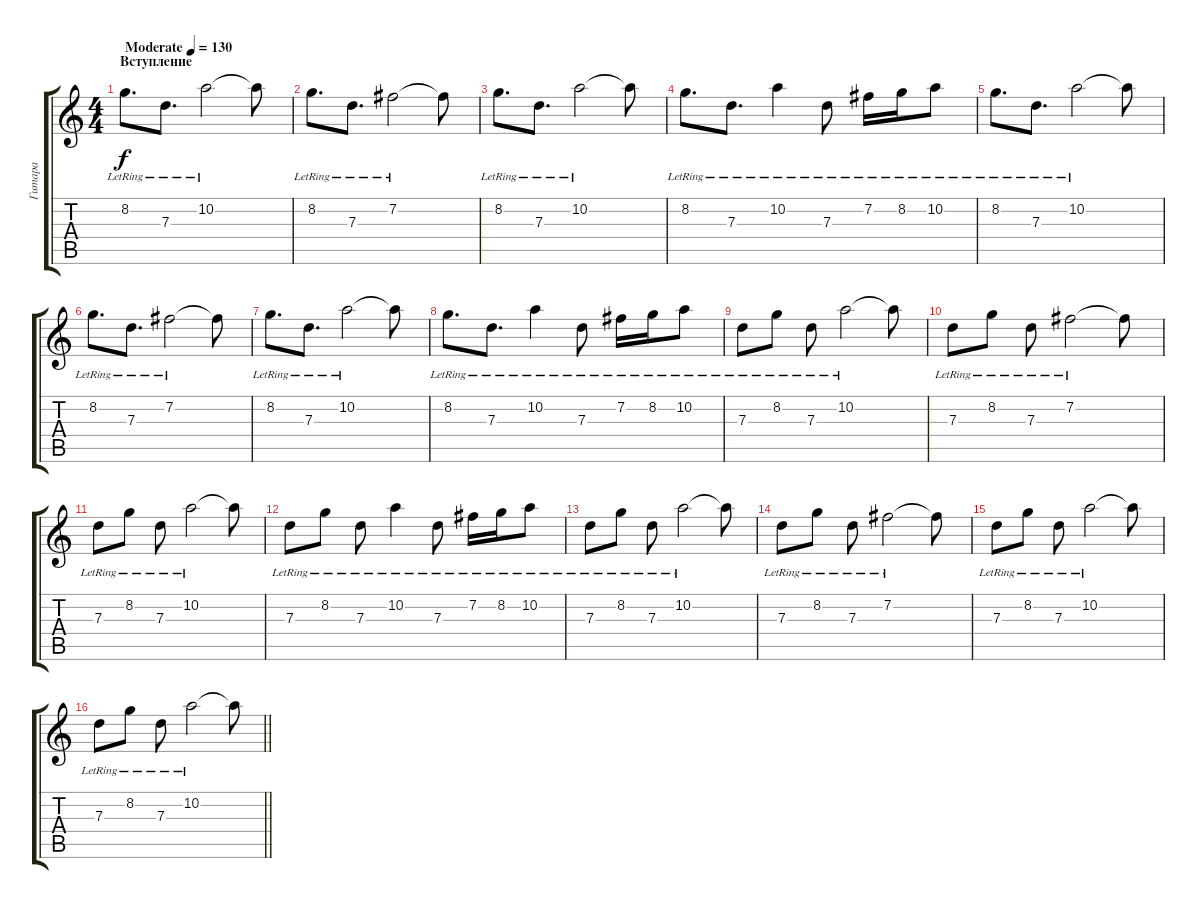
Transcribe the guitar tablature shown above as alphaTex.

\track ("Гитара" "Гитара") {instrument acousticguitarsteel}
\staff {score tabs}
\tuning (E4 B3 G3 D3 A2 E2) {hide}
\ts (4 4)
\section ("" "Вступление")
\tempo (130 "Moderate")
\clef g2
\ks c
8.2{lr}.8{d dy f instrument acousticguitarsteel} 7.3{lr}.8{d} 10.2{lr}.2 10.2{t}.8 |
8.2{lr}.8{d} 7.3{lr}.8{d} 7.2{lr}.2 7.2{t}.8 |
8.2{lr}.8{d} 7.3{lr}.8{d} 10.2{lr}.2 10.2{t}.8 |
8.2{lr}.8{d} 7.3{lr}.8{d} 10.2{lr}.4 7.3{lr}.8 7.2{lr}.16 8.2{lr}.16 10.2{lr}.8 |
8.2{lr}.8{d} 7.3{lr}.8{d} 10.2{lr}.2 10.2{t}.8 |
8.2{lr}.8{d} 7.3{lr}.8{d} 7.2{lr}.2 7.2{t}.8 |
8.2{lr}.8{d} 7.3{lr}.8{d} 10.2{lr}.2 10.2{t}.8 |
8.2{lr}.8{d} 7.3{lr}.8{d} 10.2{lr}.4 7.3{lr}.8 7.2{lr}.16 8.2{lr}.16 10.2{lr}.8 |
7.3{lr}.8 8.2{lr}.8 7.3{lr}.8 10.2{lr}.2 10.2{t}.8 |
7.3{lr}.8 8.2{lr}.8 7.3{lr}.8 7.2{lr}.2 7.2{t}.8 |
7.3{lr}.8 8.2{lr}.8 7.3{lr}.8 10.2{lr}.2 10.2{t}.8 |
7.3{lr}.8 8.2{lr}.8 7.3{lr}.8 10.2{lr}.4 7.3{lr}.8 7.2{lr}.16 8.2{lr}.16 10.2{lr}.8 |
7.3{lr}.8 8.2{lr}.8 7.3{lr}.8 10.2{lr}.2 10.2{t}.8 |
7.3{lr}.8 8.2{lr}.8 7.3{lr}.8 7.2{lr}.2 7.2{t}.8 |
7.3{lr}.8 8.2{lr}.8 7.3{lr}.8 10.2{lr}.2 10.2{t}.8 |
\barLineRight lightlight
7.3{lr}.8 8.2{lr}.8 7.3{lr}.8 10.2{lr}.2 10.2{t}.8
